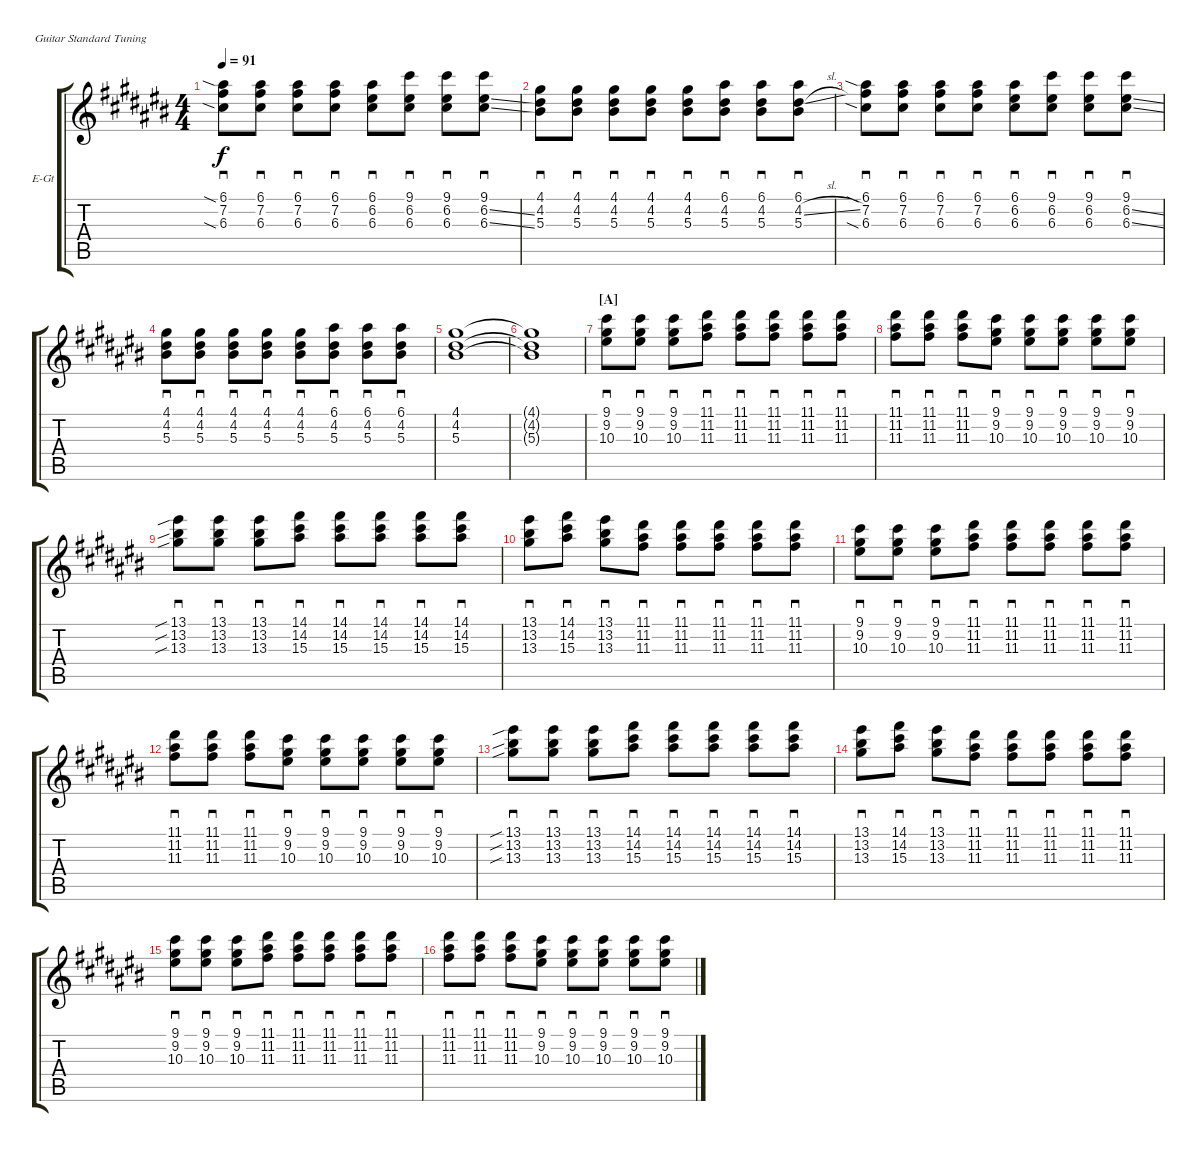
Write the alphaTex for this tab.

\bracketExtendMode groupsimilarinstruments
\firstSystemTrackNameOrientation horizontal
\otherSystemsTrackNameOrientation horizontal
\track ("Albert Hammond Jr." "E-Gt") {instrument electricguitarjazz}
\staff {score tabs}
\tuning (E4 B3 G3 D3 A2 E2)
\ts (4 4)
\tempo 91
\clef g2
\ks c#
(6.1{sia} 7.2 6.3{sia}).8{sd dy f} (6.1 7.2 6.3).8{sd} (6.1 6.3 7.2).8{sd} (6.1 6.3 7.2).8{sd} (6.1 6.3 6.2).8{sd} (9.1 6.2 6.3).8{sd} (9.1 6.2 6.3).8{sd} (9.1 6.2{ss} 6.3{ss}).8{sd} |
(4.1 4.2 5.3).8{sd} (4.1 4.2 5.3).8{sd} (4.1 4.2 5.3).8{sd} (4.1 4.2 5.3).8{sd} (4.1 4.2 5.3).8{sd} (6.1 4.2 5.3).8{sd} (6.1 4.2 5.3).8{sd} (6.1 4.2{sl} 5.3).8{sd} |
(6.1{sia} 7.2 6.3{sia}).8{sd} (6.1 7.2 6.3).8{sd} (6.1 6.3 7.2).8{sd} (6.1 6.3 7.2).8{sd} (6.1 6.3 6.2).8{sd} (9.1 6.2 6.3).8{sd} (9.1 6.2 6.3).8{sd} (9.1 6.2{ss} 6.3{ss}).8{sd} |
(4.1 4.2 5.3).8{sd} (4.1 4.2 5.3).8{sd} (4.1 4.2 5.3).8{sd} (4.1 4.2 5.3).8{sd} (4.1 4.2 5.3).8{sd} (6.1 4.2 5.3).8{sd} (6.1 4.2 5.3).8{sd} (6.1 4.2 5.3).8{sd} |
(4.1 4.2 5.3).1 |
(4.1{t} 4.2{t} 5.3{t}).1 |
\section ("A" "")
(9.1 9.2 10.3).8{sd} (9.1 9.2 10.3).8{sd} (9.1 9.2 10.3).8{sd} (11.1 11.2 11.3).8{sd} (11.1 11.2 11.3).8{sd} (11.1 11.2 11.3).8{sd} (11.1 11.2 11.3).8{sd} (11.1 11.2 11.3).8{sd} |
(11.1 11.2 11.3).8{sd} (11.1 11.2 11.3).8{sd} (11.1 11.2 11.3).8{sd} (9.1 9.2 10.3).8{sd} (9.1 9.2 10.3).8{sd} (9.1 9.2 10.3).8{sd} (9.1 9.2 10.3).8{sd} (9.1 9.2 10.3).8{sd} |
(13.1{sib} 13.2{sib} 13.3{sib}).8{sd} (13.1 13.2 13.3).8{sd} (13.1 13.2 13.3).8{sd} (14.1 14.2 15.3).8{sd} (14.1 14.2 15.3).8{sd} (14.1 14.2 15.3).8{sd} (14.1 14.2 15.3).8{sd} (14.1 14.2 15.3).8{sd} |
(13.1 13.2 13.3).8{sd} (14.1 14.2 15.3).8{sd} (13.1 13.2 13.3).8{sd} (11.1 11.2 11.3).8{sd} (11.1 11.2 11.3).8{sd} (11.1 11.2 11.3).8{sd} (11.1 11.2 11.3).8{sd} (11.1 11.2 11.3).8{sd} |
(9.1 9.2 10.3).8{sd} (9.1 9.2 10.3).8{sd} (9.1 9.2 10.3).8{sd} (11.1 11.2 11.3).8{sd} (11.1 11.2 11.3).8{sd} (11.1 11.2 11.3).8{sd} (11.1 11.2 11.3).8{sd} (11.1 11.2 11.3).8{sd} |
(11.1 11.2 11.3).8{sd} (11.1 11.2 11.3).8{sd} (11.1 11.2 11.3).8{sd} (9.1 9.2 10.3).8{sd} (9.1 9.2 10.3).8{sd} (9.1 9.2 10.3).8{sd} (9.1 9.2 10.3).8{sd} (9.1 9.2 10.3).8{sd} |
(13.1{sib} 13.2{sib} 13.3{sib}).8{sd} (13.1 13.2 13.3).8{sd} (13.1 13.2 13.3).8{sd} (14.1 14.2 15.3).8{sd} (14.1 14.2 15.3).8{sd} (14.1 14.2 15.3).8{sd} (14.1 14.2 15.3).8{sd} (14.1 14.2 15.3).8{sd} |
(13.1 13.2 13.3).8{sd} (14.1 14.2 15.3).8{sd} (13.1 13.2 13.3).8{sd} (11.1 11.2 11.3).8{sd} (11.1 11.2 11.3).8{sd} (11.1 11.2 11.3).8{sd} (11.1 11.2 11.3).8{sd} (11.1 11.2 11.3).8{sd} |
(9.1 9.2 10.3).8{sd} (9.1 9.2 10.3).8{sd} (9.1 9.2 10.3).8{sd} (11.1 11.2 11.3).8{sd} (11.1 11.2 11.3).8{sd} (11.1 11.2 11.3).8{sd} (11.1 11.2 11.3).8{sd} (11.1 11.2 11.3).8{sd} |
(11.1 11.2 11.3).8{sd} (11.1 11.2 11.3).8{sd} (11.1 11.2 11.3).8{sd} (9.1 9.2 10.3).8{sd} (9.1 9.2 10.3).8{sd} (9.1 9.2 10.3).8{sd} (9.1 9.2 10.3).8{sd} (9.1 9.2 10.3).8{sd}
